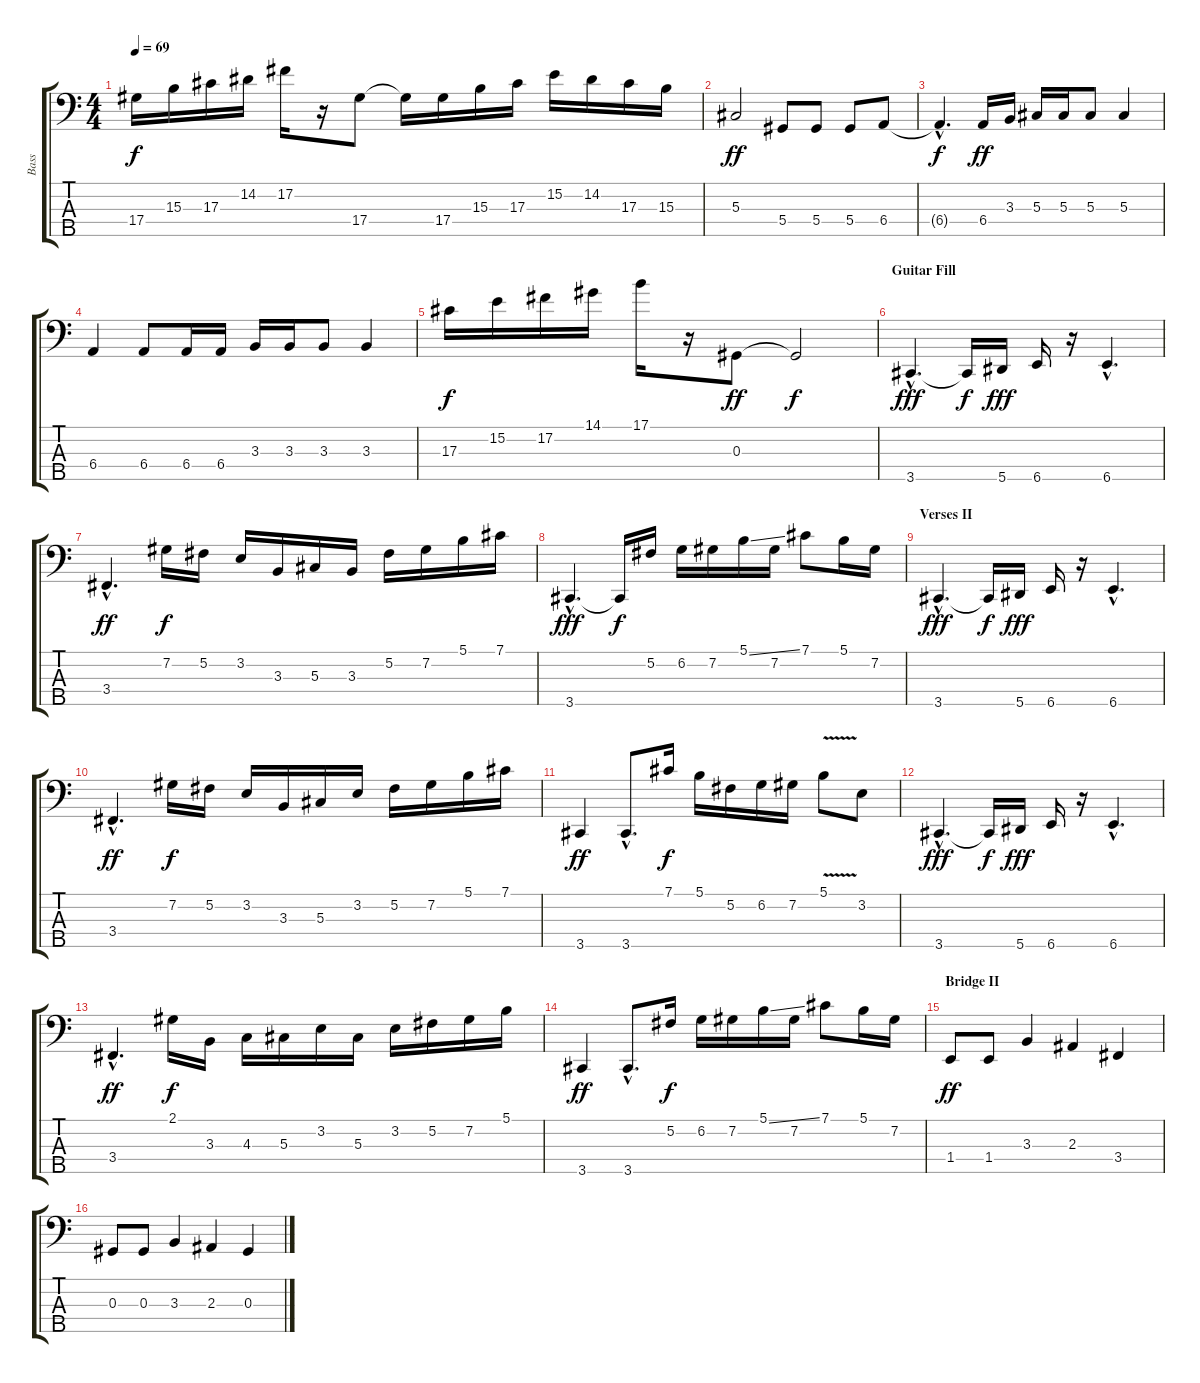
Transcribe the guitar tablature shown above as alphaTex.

\track ("Bass" "Bass") {instrument electricbassfinger}
\staff {score tabs}
\tuning (Gb2 Db2 Ab1 Eb1 Bb0) {hide}
\ts (4 4)
\tempo 69
\clef f4
\ks c
17.4.16{dy f} 15.3.16 17.3.16 14.2.16 17.2.16 r.16 17.4.8 17.4{t}.16 17.4.16 15.3.16 17.3.16 15.2.16 14.2.16 17.3.16 15.3.16 |
5.3.2{dy ff} 5.4.8 5.4.8 5.4.8 6.4.8 |
6.4{hac t}.4{d dy f} 6.4.16{dy ff} 3.3.16 5.3.16 5.3.16 5.3.8 5.3.4 |
6.4.4 6.4.8 6.4.16 6.4.16 3.3.16 3.3.16 3.3.8 3.3.4 |
17.3.16{dy f} 15.2.16 17.2.16 14.1.16 17.1.16 r.16 0.3.8{dy ff} 0.3{t}.2{dy f} |
\section ("" "Guitar Fill")
3.5{hac}.4{d dy fff} 3.5{t}.16{dy f} 5.5.16{dy fff} 6.5.16 r.16 6.5{hac}.4{d} |
3.4{hac}.4{d dy ff} 7.2.16{dy f} 5.2.16 3.2.16 3.3.16 5.3.16 3.3.16 5.2.16 7.2.16 5.1.16 7.1.16 |
3.5{hac}.4{d dy fff} 3.5{t}.16{dy f} 5.2.16 6.2.16 7.2.16 5.1{ss}.16 7.2.16 7.1.8 5.1.16 7.2.16 |
\section ("" "Verses II")
3.5{hac}.4{d dy fff} 3.5{t}.16{dy f} 5.5.16{dy fff} 6.5.16 r.16 6.5{hac}.4{d} |
3.4{hac}.4{d dy ff} 7.2.16{dy f} 5.2.16 3.2.16 3.3.16 5.3.16 3.2.16 5.2.16 7.2.16 5.1.16 7.1.16 |
3.5.4{dy ff} 3.5{hac}.8{d} 7.1.16{dy f} 5.1.16 5.2.16 6.2.16 7.2.16 5.1{v}.8 3.2.8 |
3.5{hac}.4{d dy fff} 3.5{t}.16{dy f} 5.5.16{dy fff} 6.5.16 r.16 6.5{hac}.4{d} |
3.4{hac}.4{d dy ff} 2.1.16{dy f} 3.3.16 4.3.16 5.3.16 3.2.16 5.3.16 3.2.16 5.2.16 7.2.16 5.1.16 |
3.5.4{dy ff} 3.5{hac}.8{d} 5.2.16{dy f} 6.2.16 7.2.16 5.1{ss}.16 7.2.16 7.1.8 5.1.16 7.2.16 |
\section ("" "Bridge II")
1.4.8{dy ff} 1.4.8 3.3.4 2.3.4 3.4.4 |
0.3.8 0.3.8 3.3.4 2.3.4 0.3.4
